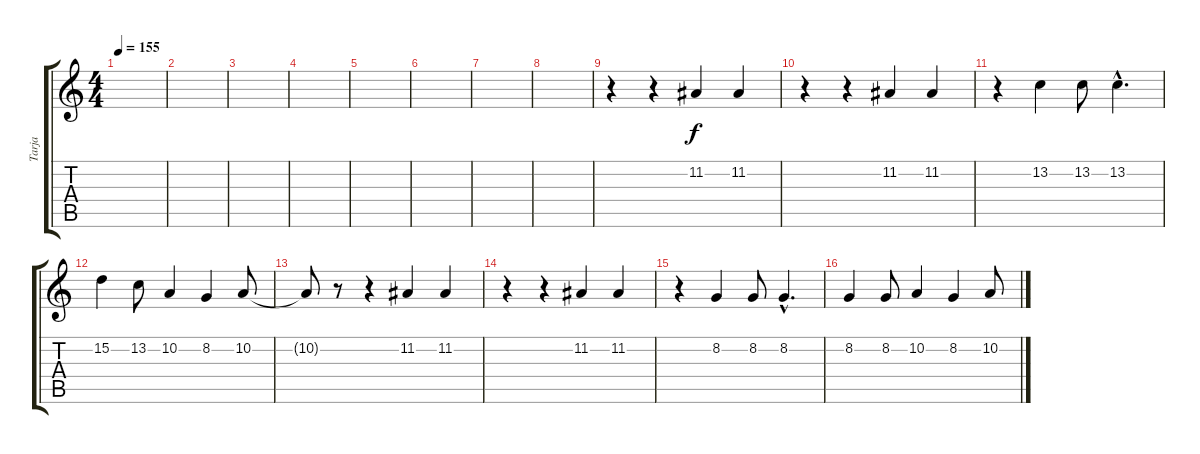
\track ("Tarja" "Tarja") {instrument violin}
\staff {score tabs}
\tuning (E4 B3 G3 D3 A2 E2) {hide}
\ts (4 4)
\tempo 155
\clef g2
\ks c
|
|
|
|
|
|
|
|
r.4 r.4 11.2.4 11.2.4 |
r.4 r.4 11.2.4 11.2.4 |
r.4 13.2.4 13.2.8 13.2{hac}.4{d} |
15.2.4 13.2.8 10.2.4 8.2.4 10.2.8 |
10.2{t}.8 r.8 r.4 11.2.4 11.2.4 |
r.4 r.4 11.2.4 11.2.4 |
r.4 8.2.4 8.2.8 8.2{hac}.4{d} |
8.2.4 8.2.8 10.2.4 8.2.4 10.2.8
